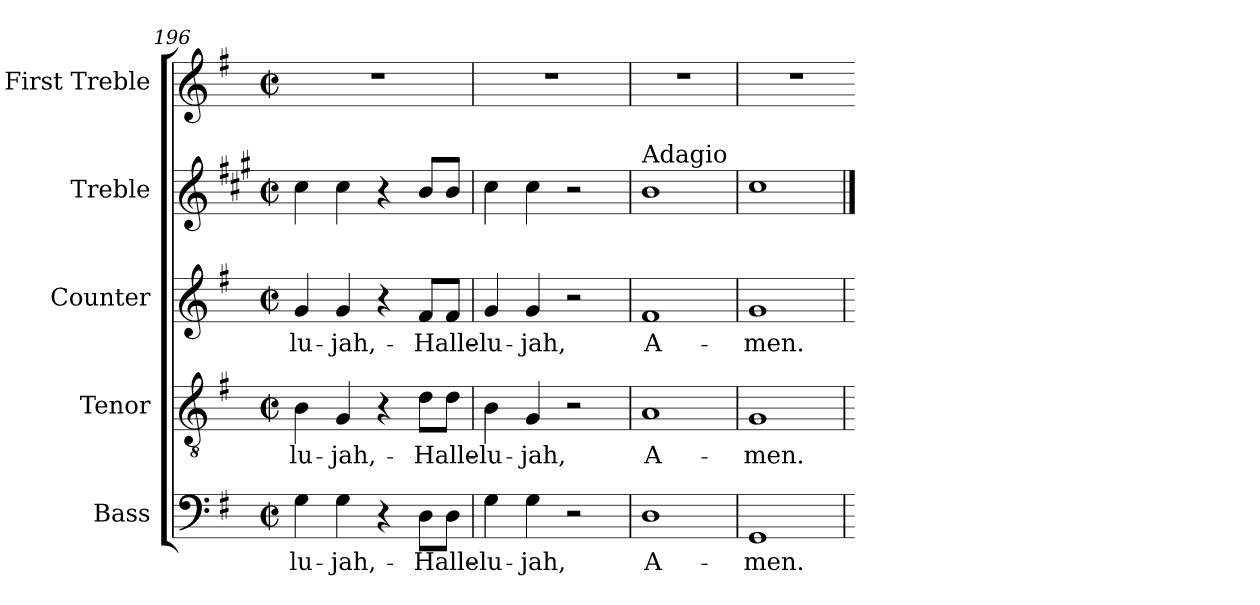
**kern	**text	**kern	**text	**kern	**text	**kern	**kern
*part5	*part5	*part4	*part4	*part3	*part3	*part2	*part1
*staff5	*staff5	*staff4	*staff4	*staff3	*staff3	*staff2	*staff1
*I"Bass	*	*I"Tenor	*	*I"Counter	*	*I"Treble	*I"First  Treble
*I'Bass	*	*I'Tenor	*	*I'Counter	*	*I'Treble	*I'First  Treble
*clefF4	*	*clefGv2	*	*clefG2	*	*clefG2	*clefG2
*	*	*	*	*	*	*ITrd1c2	*
*k[f#]	*	*k[f#]	*	*k[f#]	*	*k[f#]	*k[f#]
*G:	*	*G:	*	*G:	*	*G:	*G:
*M2/2	*	*M2/2	*	*M2/2	*	*M2/2	*M2/2
*met(c|)	*	*met(c|)	*	*met(c|)	*	*met(c|)	*met(c|)
=196	=196	=196	=196	=196	=196	=196	=196
!	!LO:LY:a:cj	!	!LO:LY:a:cj	!	!LO:LY:b:cj	!	!
4G\	-lu-	4B\	-lu-	4g/	-lu-	4b\	1r
!	!LO:LY:a:cj	!	!LO:LY:a:cj	!	!LO:LY:b:cj	!	!
4G\	-jah,-	4G/	-jah,-	4g/	-jah,-	4b\	.
4r	.	4r	.	4r	.	4r	.
!	!LO:LY:a:cj	!	!LO:LY:a:cj	!	!LO:LY:b:cj	!	!
8D\L	-Halle-	8d\L	-Halle-	8f#/L	-Halle-	8a/L	.
8D\J	.	8d\J	.	8f#/J	.	8a/J	.
=197	=197	=197	=197	=197	=197	=197	=197
!	!LO:LY:a:cj	!	!LO:LY:a:cj	!	!LO:LY:b:cj	!	!
4G\	-lu-	4B\	-lu-	4g/	-lu-	4b\	1r
!	!LO:LY:a:cj	!	!LO:LY:a:cj	!	!LO:LY:b:cj	!	!
4G\	-jah,	4G/	-jah,	4g/	-jah,	4b\	.
2r	.	2r	.	2r	.	2r	.
=198	=198	=198	=198	=198	=198	=198	=198
!	!	!	!	!	!	!LO:TX:a:t=Adagio	!
!	!LO:LY:a:cj	!	!LO:LY:a:cj	!	!LO:LY:b:cj	!	!
1D	A-	1A	A-	1f#	A-	1a	1r
=199	=199	=199	=199	=199	=199	=199	=199
!	!LO:LY:a:cj	!	!LO:LY:a:cj	!	!LO:LY:b:cj	!	!
1GG	-men.	1G	-men.	1g	-men.	1b	1r
=	=	=	=	=	=	==	=
*-	*-	*-	*-	*-	*-	*-	*-
